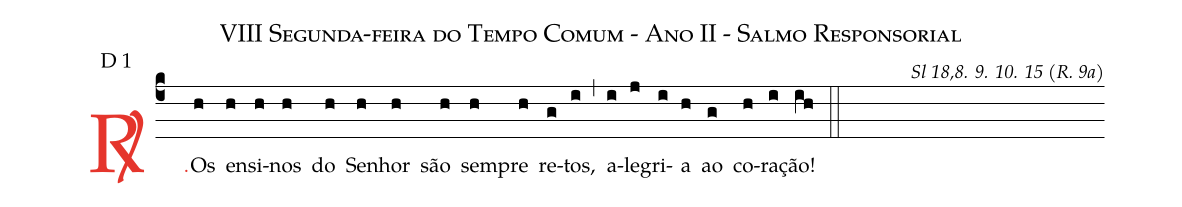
name: VIII Segunda-feira do Tempo Comum - Ano II - Salmo Responsorial;
mode: D 1;
commentary: Sl 18,8. 9. 10. 15 (R. 9a);
%%
(c4)

<c><sp>R/</sp>.</c>() Os(h) en(h)si(h)nos(h) do(h) Se(h)nhor(h) são(h) sem(h)pre(h) re(g)tos,(i) (,)
a(i)le(j)gri(i)a(h) ao(g) co(h)ra(i)ção!(ih)

(::)
